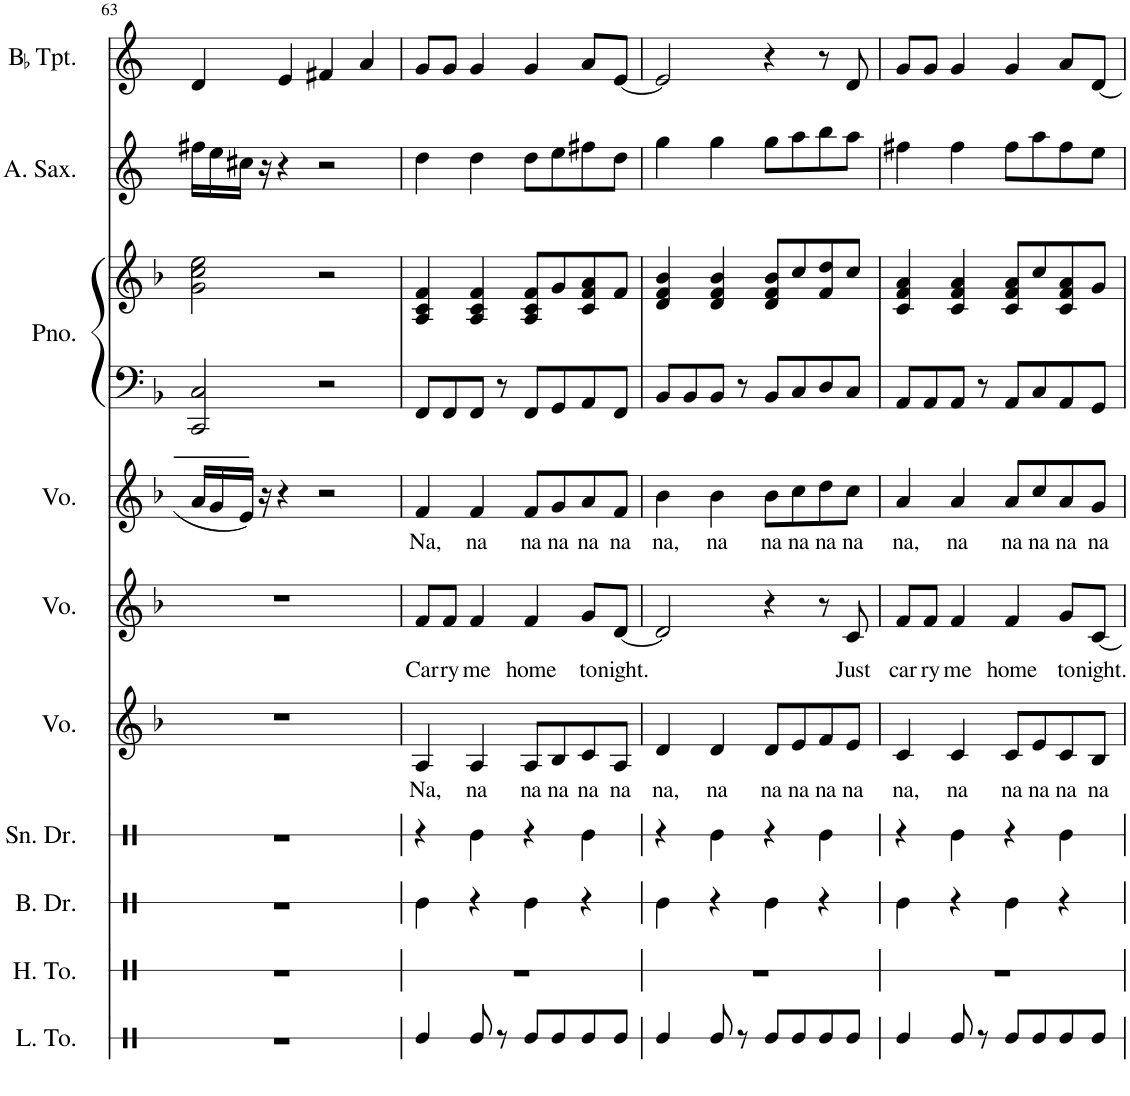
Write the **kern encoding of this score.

**kern	**kern	**kern	**kern	**kern	**text	**kern	**text	**kern	**text	**kern	**kern	**kern	**kern
*part10	*part9	*part8	*part7	*part6	*part6	*part5	*part5	*part4	*part4	*part3	*part3	*part2	*part1
*staff11	*staff10	*staff9	*staff8	*staff7	*staff7	*staff6	*staff6	*staff5	*staff5	*staff4	*staff3	*staff2	*staff1
*I"Low Tom	*I"High Tom	*I"Bass Drum	*I"Snare Drum	*I"Voice	*	*I"Voice	*	*I"Voice	*	*I"Piano	*	*I"Alto Saxophone	*I"BaccidentalFlat Trumpet
*I'L. To.	*I'H. To.	*I'B. Dr.	*I'Sn. Dr.	*I'Vo.	*	*I'Vo.	*	*I'Vo.	*	*I'Pno.	*	*I'A. Sax.	*I'BaccidentalFlat Tpt.
!!LO:PB:g=z
*clefX	*clefX	*clefX	*clefX	*clefG2	*	*clefG2	*	*clefG2	*	*clefF4	*clefG2	*clefG2	*clefG2
*	*	*	*	*	*	*	*	*	*	*	*	*Trd5c9	*Trd1c2
*k[]	*k[]	*k[]	*k[]	*k[b-]	*	*k[b-]	*	*k[b-]	*	*k[b-]	*k[b-]	*k[]	*k[]
*M4/4	*M4/4	*M4/4	*M4/4	*M4/4	*	*M4/4	*	*M4/4	*	*M4/4	*M4/4	*M4/4	*M4/4
=63	=63	=63	=63	=63	=63	=63	=63	=63	=63	=63	=63	=63	=63
1r	1r	1r	1r	1r	.	1r	.	16a/LL	.	2CC/ 2C/	2g\ 2cc\ 2ee\	16ff#X\LL	4d/
.	.	.	.	.	.	.	.	16g/	.	.	.	16ee\	.
.	.	.	.	.	.	.	.	16e/JJ	.	.	.	16cc#X\JJ	.
.	.	.	.	.	.	.	.	16r	.	.	.	16r	.
.	.	.	.	.	.	.	.	4r	.	.	.	4r	4e/
.	.	.	.	.	.	.	.	2r	.	2r	2r	2r	4f#X/
.	.	.	.	.	.	.	.	.	.	.	.	.	4a/
=64	=64	=64	=64	=64	=64	=64	=64	=64	=64	=64	=64	=64	=64
!	!	!	!	!	!LO:LY:b	!	!LO:LY:b	!	!LO:LY:b	!	!	!	!
4Re/	1r	4Re\	4r	4A/	Na,	8f/L	Car-	4f/	Na,	8FF/L	4A/ 4c/ 4f/	4dd\	8g/L
!	!	!	!	!	!	!	!LO:LY:b	!	!	!	!	!	!
.	.	.	.	.	.	8f/J	-ry	.	.	8FF/	.	.	8g/J
!	!	!	!	!	!LO:LY:b	!	!LO:LY:b	!	!LO:LY:b	!	!	!	!
8Re/	.	4r	4Re\	4A/	na	4f/	me	4f/	na	8FF/J	4A/ 4c/ 4f/	4dd\	4g/
8r	.	.	.	.	.	.	.	.	.	8r	.	.	.
!	!	!	!	!	!LO:LY:b	!	!LO:LY:b	!	!LO:LY:b	!	!	!	!
8Re/L	.	4Re\	4r	8A/L	na	4f/	home	8f/L	na	8FF/L	8A/ 8c/ 8f/L	8dd\L	4g/
!	!	!	!	!	!LO:LY:b	!	!	!	!LO:LY:b	!	!	!	!
8Re/	.	.	.	8B-/	na	.	.	8g/	na	8GG/	8g/	8ee\	.
!	!	!	!	!	!LO:LY:b	!	!LO:LY:b	!	!LO:LY:b	!	!	!	!
8Re/	.	4r	4Re\	8c/	na	8g/L	to-	8a/	na	8AA/	8c/ 8f/ 8a/	8ff#X\	8a/L
!	!	!	!	!	!LO:LY:b	!	!LO:LY:b	!	!LO:LY:b	!	!	!	!
8Re/J	.	.	.	8A/J	na	[8d/J	-night.	8f/J	na	8FF/J	8f/J	8dd\J	[8e/J
=65	=65	=65	=65	=65	=65	=65	=65	=65	=65	=65	=65	=65	=65
!	!	!	!	!	!LO:LY:b	!	!	!	!LO:LY:b	!	!	!	!
4Re/	1r	4Re\	4r	4d/	na,	2d/]	.	4b-\	na,	8BB-/L	4d/ 4f/ 4b-/	4gg\	2e/]
.	.	.	.	.	.	.	.	.	.	8BB-/	.	.	.
!	!	!	!	!	!LO:LY:b	!	!	!	!LO:LY:b	!	!	!	!
8Re/	.	4r	4Re\	4d/	na	.	.	4b-\	na	8BB-/J	4d/ 4f/ 4b-/	4gg\	.
8r	.	.	.	.	.	.	.	.	.	8r	.	.	.
!	!	!	!	!	!LO:LY:b	!	!	!	!LO:LY:b	!	!	!	!
8Re/L	.	4Re\	4r	8d/L	na	4r	.	8b-\L	na	8BB-/L	8d/ 8f/ 8b-/L	8gg\L	4r
!	!	!	!	!	!LO:LY:b	!	!	!	!LO:LY:b	!	!	!	!
8Re/	.	.	.	8e/	na	.	.	8cc\	na	8C/	8cc/	8aa\	.
!	!	!	!	!	!LO:LY:b	!	!	!	!LO:LY:b	!	!	!	!
8Re/	.	4r	4Re\	8f/	na	8r	.	8dd\	na	8D/	8f/ 8dd/	8bb\	8r
!	!	!	!	!	!LO:LY:b	!	!LO:LY:b	!	!LO:LY:b	!	!	!	!
8Re/J	.	.	.	8e/J	na	8c/	Just	8cc\J	na	8C/J	8cc/J	8aa\J	8d/
=66	=66	=66	=66	=66	=66	=66	=66	=66	=66	=66	=66	=66	=66
!	!	!	!	!	!LO:LY:b	!	!LO:LY:b	!	!LO:LY:b	!	!	!	!
4Re/	1r	4Re\	4r	4c/	na,	8f/L	car-	4a/	na,	8AA/L	4c/ 4f/ 4a/	4ff#X\	8g/L
!	!	!	!	!	!	!	!LO:LY:b	!	!	!	!	!	!
.	.	.	.	.	.	8f/J	-ry	.	.	8AA/	.	.	8g/J
!	!	!	!	!	!LO:LY:b	!	!LO:LY:b	!	!LO:LY:b	!	!	!	!
8Re/	.	4r	4Re\	4c/	na	4f/	me	4a/	na	8AA/J	4c/ 4f/ 4a/	4ff#\	4g/
8r	.	.	.	.	.	.	.	.	.	8r	.	.	.
!	!	!	!	!	!LO:LY:b	!	!LO:LY:b	!	!LO:LY:b	!	!	!	!
8Re/L	.	4Re\	4r	8c/L	na	4f/	home	8a/L	na	8AA/L	8c/ 8f/ 8a/L	8ff#\L	4g/
!	!	!	!	!	!LO:LY:b	!	!	!	!LO:LY:b	!	!	!	!
8Re/	.	.	.	8e/	na	.	.	8cc/	na	8C/	8cc/	8aa\	.
!	!	!	!	!	!LO:LY:b	!	!LO:LY:b	!	!LO:LY:b	!	!	!	!
8Re/	.	4r	4Re\	8c/	na	8g/L	to-	8a/	na	8AA/	8c/ 8f/ 8a/	8ff#\	8a/L
!	!	!	!	!	!LO:LY:b	!	!LO:LY:b	!	!LO:LY:b	!	!	!	!
8Re/J	.	.	.	8B-/J	na	[8c/J	-night.	8g/J	na	8GG/J	8g/J	8ee\J	[8d/J
=	=	=	=	=	=	=	=	=	=	=	=	=	=
*-	*-	*-	*-	*-	*-	*-	*-	*-	*-	*-	*-	*-	*-
